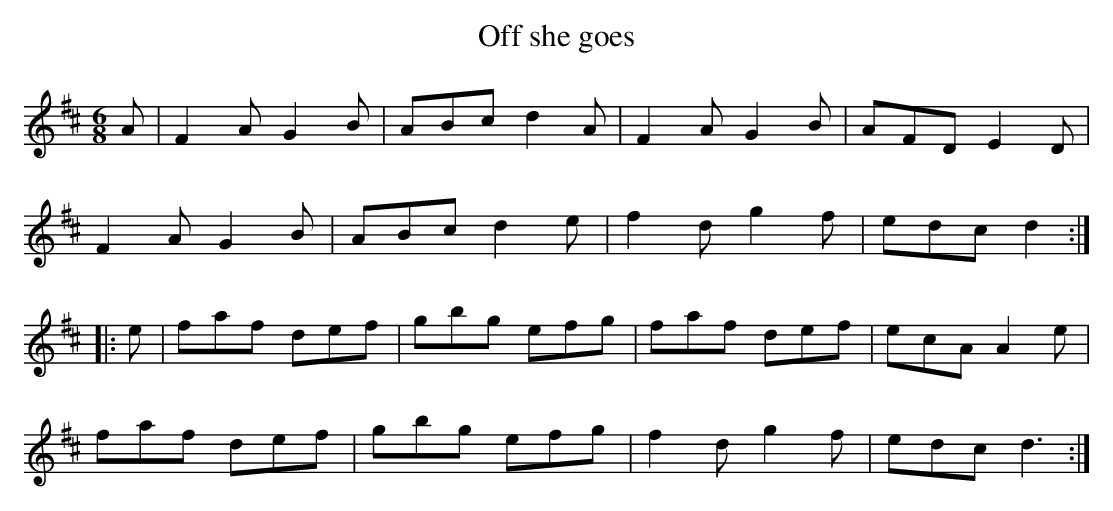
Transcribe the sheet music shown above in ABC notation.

X:1
T:Off she goes
L:1/8
M:6/8
K:D major
A|F2A G2B|ABc d2A|F2A G2B|AFD E2D|
F2A G2B|ABc d2e|f2d g2f|edc d2 :|
|:e|faf def|gbg efg|faf def|ecA A2e|
faf def|gbg efg|f2d g2f|edc d3:|
